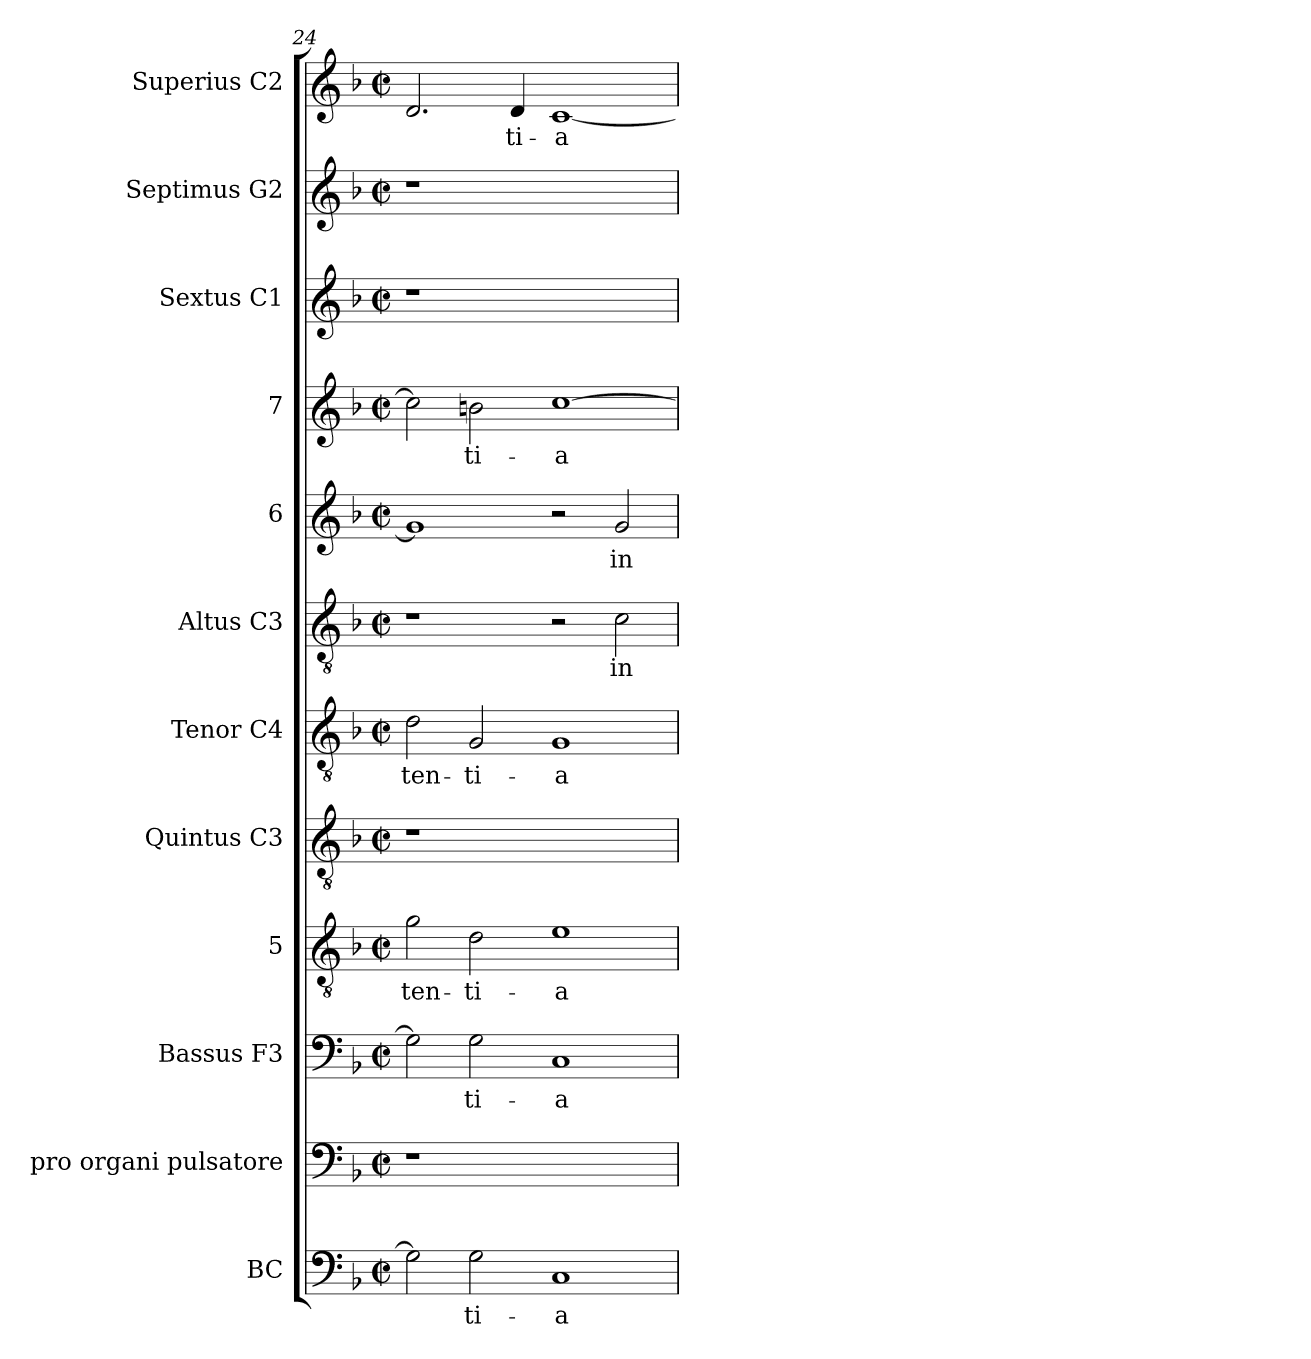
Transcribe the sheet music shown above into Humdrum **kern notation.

**kern	**text	**kern	**kern	**text	**kern	**text	**kern	**kern	**text	**kern	**text	**kern	**text	**kern	**text	**kern	**kern	**kern	**text
*part12	*part12	*part11	*part10	*part10	*part9	*part9	*part8	*part7	*part7	*part6	*part6	*part5	*part5	*part4	*part4	*part3	*part2	*part1	*part1
*staff12	*staff12	*staff11	*staff10	*staff10	*staff9	*staff9	*staff8	*staff7	*staff7	*staff6	*staff6	*staff5	*staff5	*staff4	*staff4	*staff3	*staff2	*staff1	*staff1
*I"BC	*	*I"pro organi  pulsatore	*I"Bassus  F3	*	*I"5	*	*I"Quintus  C3	*I"Tenor  C4	*	*I"Altus  C3	*	*I"6	*	*I"7	*	*I"Sextus  C1	*I"Septimus  G2	*I"Superius  C2	*
*I'BC	*	*	*I'B	*	*	*	*	*I'T	*	*I'A	*	*	*	*	*	*	*	*I'S	*
*clefF4	*	*clefF4	*clefF4	*	*clefGv2	*	*clefGv2	*clefGv2	*	*clefGv2	*	*clefG2	*	*clefG2	*	*clefG2	*clefG2	*clefG2	*
*k[b-]	*	*k[b-]	*k[b-]	*	*k[b-]	*	*k[b-]	*k[b-]	*	*k[b-]	*	*k[b-]	*	*k[b-]	*	*k[b-]	*k[b-]	*k[b-]	*
*F:	*	*F:	*F:	*	*F:	*	*F:	*F:	*	*F:	*	*F:	*	*F:	*	*F:	*F:	*F:	*
*M2/2	*	*M2/2	*M2/2	*	*M2/2	*	*M2/2	*M2/2	*	*M2/2	*	*M2/2	*	*M2/2	*	*M2/2	*M2/2	*M2/2	*
*met(c|)	*	*met(c|)	*met(c|)	*	*met(c|)	*	*met(c|)	*met(c|)	*	*met(c|)	*	*met(c|)	*	*met(c|)	*	*met(c|)	*met(c|)	*met(c|)	*
=24	=24	=24	=24	=24	=24	=24	=24	=24	=24	=24	=24	=24	=24	=24	=24	=24	=24	=24	=24
!	!LO:LY:a:cj	!	!	!LO:LY:b:cj	!	!LO:LY:b:cj	!	!	!LO:LY:b:cj	!	!	!	!LO:LY:b:cj	!	!LO:LY:b:cj	!	!	!	!LO:LY:b:cj
2G\]	--	1r	2G\]	--	2g\	-ten-	1r	2d\	-ten-	1r	.	1g]	.	2cc\]	--	1r	1r	2.d/	--
!	!LO:LY:a:cj	!	!	!LO:LY:b:cj	!	!LO:LY:b:cj	!	!	!LO:LY:b:cj	!	!	!	!	!	!LO:LY:b:cj	!	!	!	!
2G\	-ti-	.	2G\	-ti-	2d\	-ti-	.	2G/	-ti-	.	.	.	.	2bn\	-ti-	.	.	.	.
!	!	!	!	!	!	!	!	!	!	!	!	!	!	!	!	!	!	!	!LO:LY:b:cj
.	.	.	.	.	.	.	.	.	.	.	.	.	.	.	.	.	.	4d/	-ti-
!	!LO:LY:a:cj	!	!	!LO:LY:b:cj	!	!LO:LY:b:cj	!	!	!LO:LY:b:cj	!	!	!	!	!	!LO:LY:b:cj	!	!	!	!LO:LY:b:cj
1C	-a	1ryy	1C	-a	1e	-a	1ryy	1G	-a	2r	.	2r	.	[<1cc	-a	1ryy	1ryy	[<1c	-a
!	!	!	!	!	!	!	!	!	!	!	!LO:LY:b:cj	!	!LO:LY:b:cj	!	!	!	!	!	!
.	.	.	.	.	.	.	.	.	.	2c\	in	2g/	in	.	.	.	.	.	.
=	=	=	=	=	=	=	=	=	=	=	=	=	=	=	=	=	=	=	=
*-	*-	*-	*-	*-	*-	*-	*-	*-	*-	*-	*-	*-	*-	*-	*-	*-	*-	*-	*-
